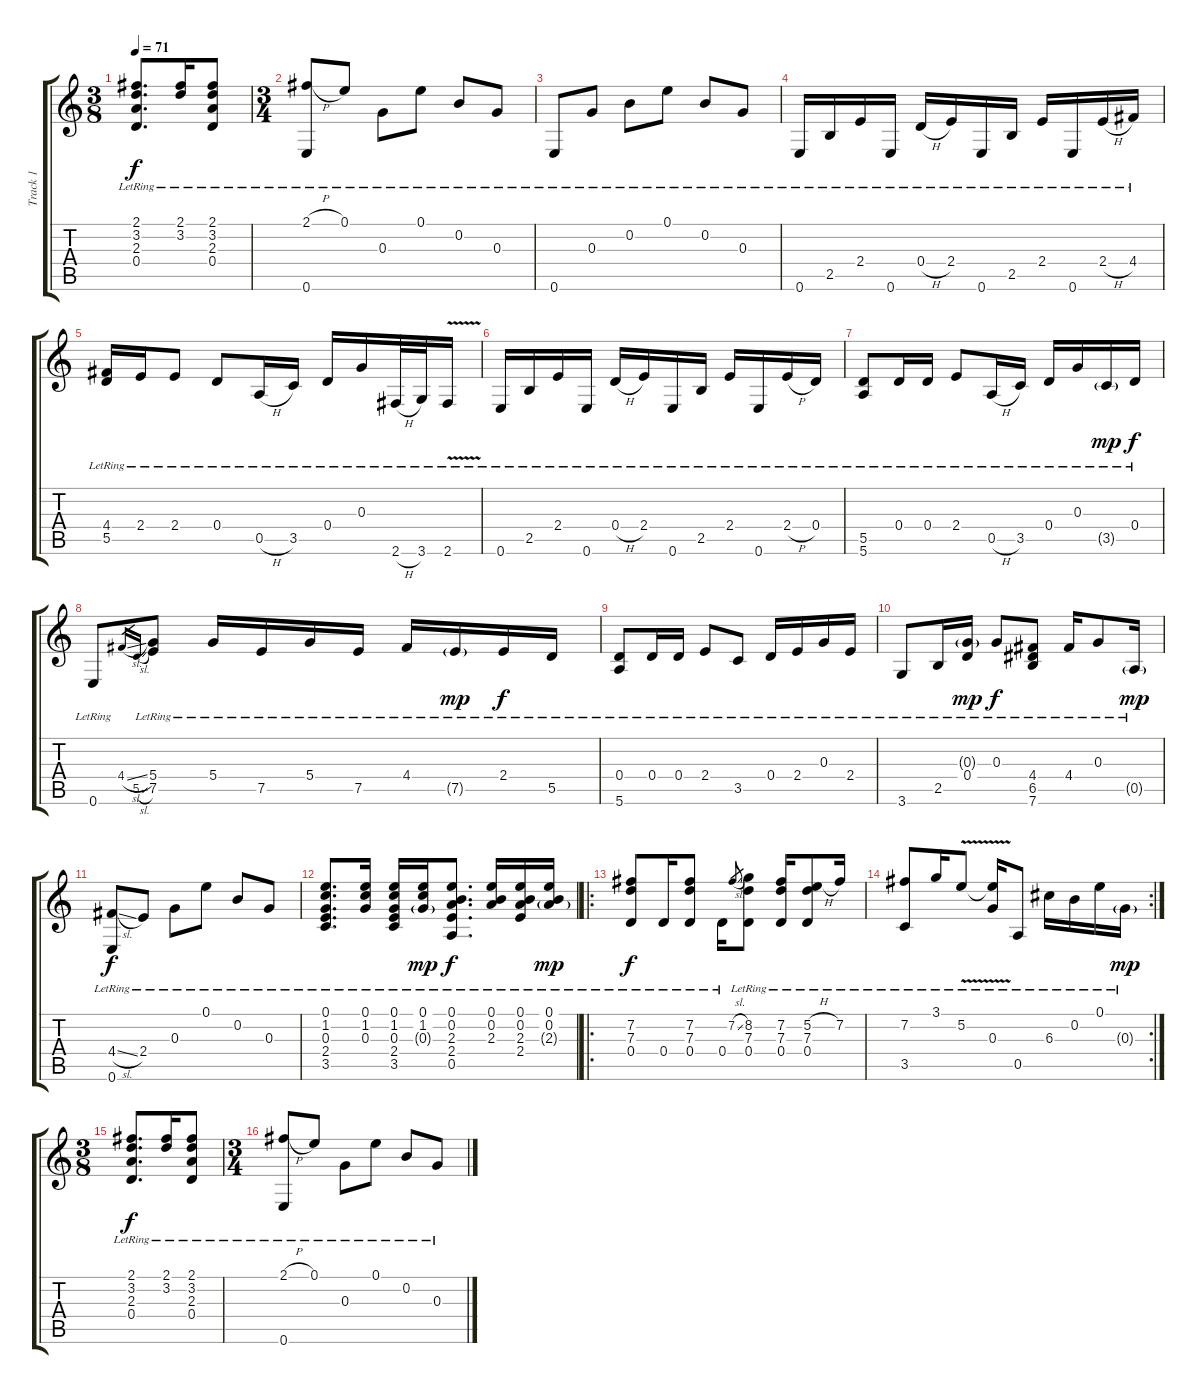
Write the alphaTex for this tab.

\track ("Track 1" "Track 1") {instrument acousticguitarsteel}
\staff {score tabs}
\tuning (E4 B3 G3 D3 A2 E2) {hide}
\ts (3 8)
\tempo 71
\clef g2
\ks c
(2.1{lr} 3.2{lr} 2.3{lr} 0.4{lr}).8{d dy f} (2.1{lr} 3.2{lr}).16 (2.1{lr} 3.2{lr} 2.3{lr} 0.4{lr}).8 |
\ts (3 4)
(2.1{h lr} 0.6{lr}).8 0.1{lr}.8 0.3{lr}.8 0.1{lr}.8 0.2{lr}.8 0.3{lr}.8 |
0.6{lr}.8 0.3{lr}.8 0.2{lr}.8 0.1{lr}.8 0.2{lr}.8 0.3{lr}.8 |
0.6{lr}.16 2.5{lr}.16 2.4{lr}.16 0.6{lr}.16 0.4{h lr}.16 2.4{lr}.16 0.6{lr}.16 2.5{lr}.16 2.4{lr}.16 0.6{lr}.16 2.4{h lr}.16 4.4{lr}.16 |
(4.4{lr} 5.5{lr}).16 2.4{lr}.16 2.4{lr}.8 0.4{lr}.8 0.5{h lr}.16 3.5{lr}.16 0.4{lr}.16 0.3{lr}.16 2.6{h lr}.32 3.6{lr}.32 2.6{v lr}.16 |
0.6{lr}.16 2.5{lr}.16 2.4{lr}.16 0.6{lr}.16 0.4{h lr}.16 2.4{lr}.16 0.6{lr}.16 2.5{lr}.16 2.4{lr}.16 0.6{lr}.16 2.4{h lr}.16 0.4{lr}.16 |
(5.5{lr} 5.6{lr}).8 0.4{lr}.16 0.4{lr}.16 2.4{lr}.8 0.5{h lr}.16 3.5{lr}.16 0.4{lr}.16 0.3{lr}.16 3.5{g lr}.16{dy mp} 0.4{lr}.16{dy f} |
0.6{lr}.8 4.4{sl}.16{gr} 5.5{sl}.16{gr} (5.4{lr} 7.5{lr}).8 5.4{lr}.16 7.5{lr}.16 5.4{lr}.16 7.5{lr}.16 4.4{lr}.16 7.5{g lr}.16{dy mp} 2.4{lr}.16{dy f} 5.5{lr}.16 |
(0.4{lr} 5.6{lr}).8 0.4{lr}.16 0.4{lr}.16 2.4{lr}.8 3.5{lr}.8 0.4{lr}.16 2.4{lr}.16 0.3{lr}.16 2.4{lr}.16 |
3.6{lr}.8 2.5{lr}.16 (0.3{g lr} 0.4{lr}).16{dy mp} 0.3{lr}.8{dy f} (4.4{lr} 6.5{lr} 7.6{lr}).8 4.4{lr}.16 0.3{lr}.8 0.5{g lr}.16{dy mp} |
(4.4{sl lr} 0.6{lr}).8{dy f} 2.4{lr}.8 0.3{lr}.8 0.1{lr}.8 0.2{lr}.8 0.3{lr}.8 |
(0.1{lr} 1.2{lr} 0.3{lr} 2.4{lr} 3.5{lr}).8{d} (0.1{lr} 1.2{lr} 0.3{lr}).16 (0.1{lr} 1.2{lr} 0.3{lr} 2.4{lr} 3.5{lr}).16 (0.1{lr} 1.2{lr} 0.3{g lr}).16{dy mp} (0.1{lr} 0.2{lr} 2.3{lr} 2.4{lr} 0.5{lr}).8{d dy f} (0.1{lr} 0.2{lr} 2.3{lr}).16 (0.1{lr} 0.2{lr} 2.3{lr} 2.4{lr}).16 (0.1{lr} 0.2{lr} 2.3{g lr}).16{dy mp} |
\ro
(7.2{lr} 7.3{lr} 0.4{lr}).8{dy f} 0.4{lr}.16 (7.2{lr} 7.3{lr} 0.4{lr}).8 0.4{lr}.16 7.2{sl}.8{gr} (8.2{lr} 7.3{lr} 0.4{lr}).8 (7.2{lr} 7.3{lr} 0.4{lr}).16 (5.2{h lr} 7.3{lr} 0.4{lr}).8 7.2{lr}.16 |
\rc 2
(7.2{lr} 3.5{lr}).8 3.1{lr}.16 5.2{v lr}.8 (5.2{t} 0.3{lr}).16 0.5{lr}.8 6.3{lr}.16 0.2{lr}.16 0.1{lr}.16 0.3{g lr}.16{dy mp} |
\ts (3 8)
(2.1{lr} 3.2{lr} 2.3{lr} 0.4{lr}).8{d dy f} (2.1{lr} 3.2{lr}).16 (2.1{lr} 3.2{lr} 2.3{lr} 0.4{lr}).8 |
\ts (3 4)
(2.1{h lr} 0.6{lr}).8 0.1{lr}.8 0.3{lr}.8 0.1{lr}.8 0.2{lr}.8 0.3{lr}.8
